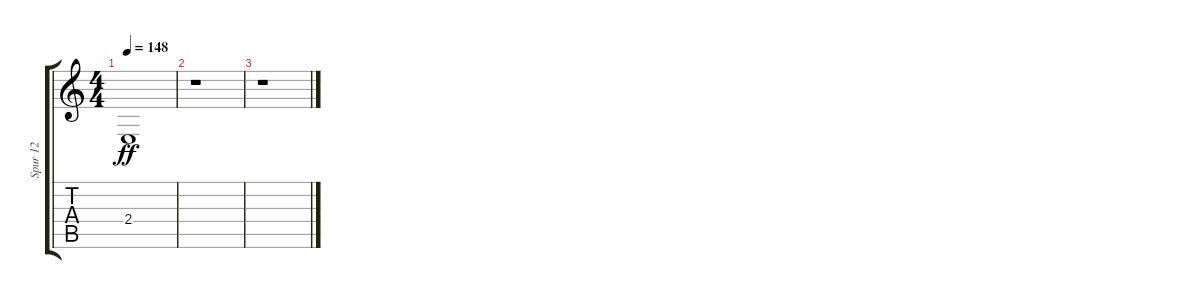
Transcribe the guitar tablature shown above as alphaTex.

\track ("Spur 12" "Spur 12") {instrument frenchhorn}
\staff {score tabs}
\tuning (E4 B3 G3 D3 A2 E2) {hide}
\ts (4 4)
\tempo 148
\clef g2
\ks c
2.4.1{dy ff} |
r.1 |
r.1
